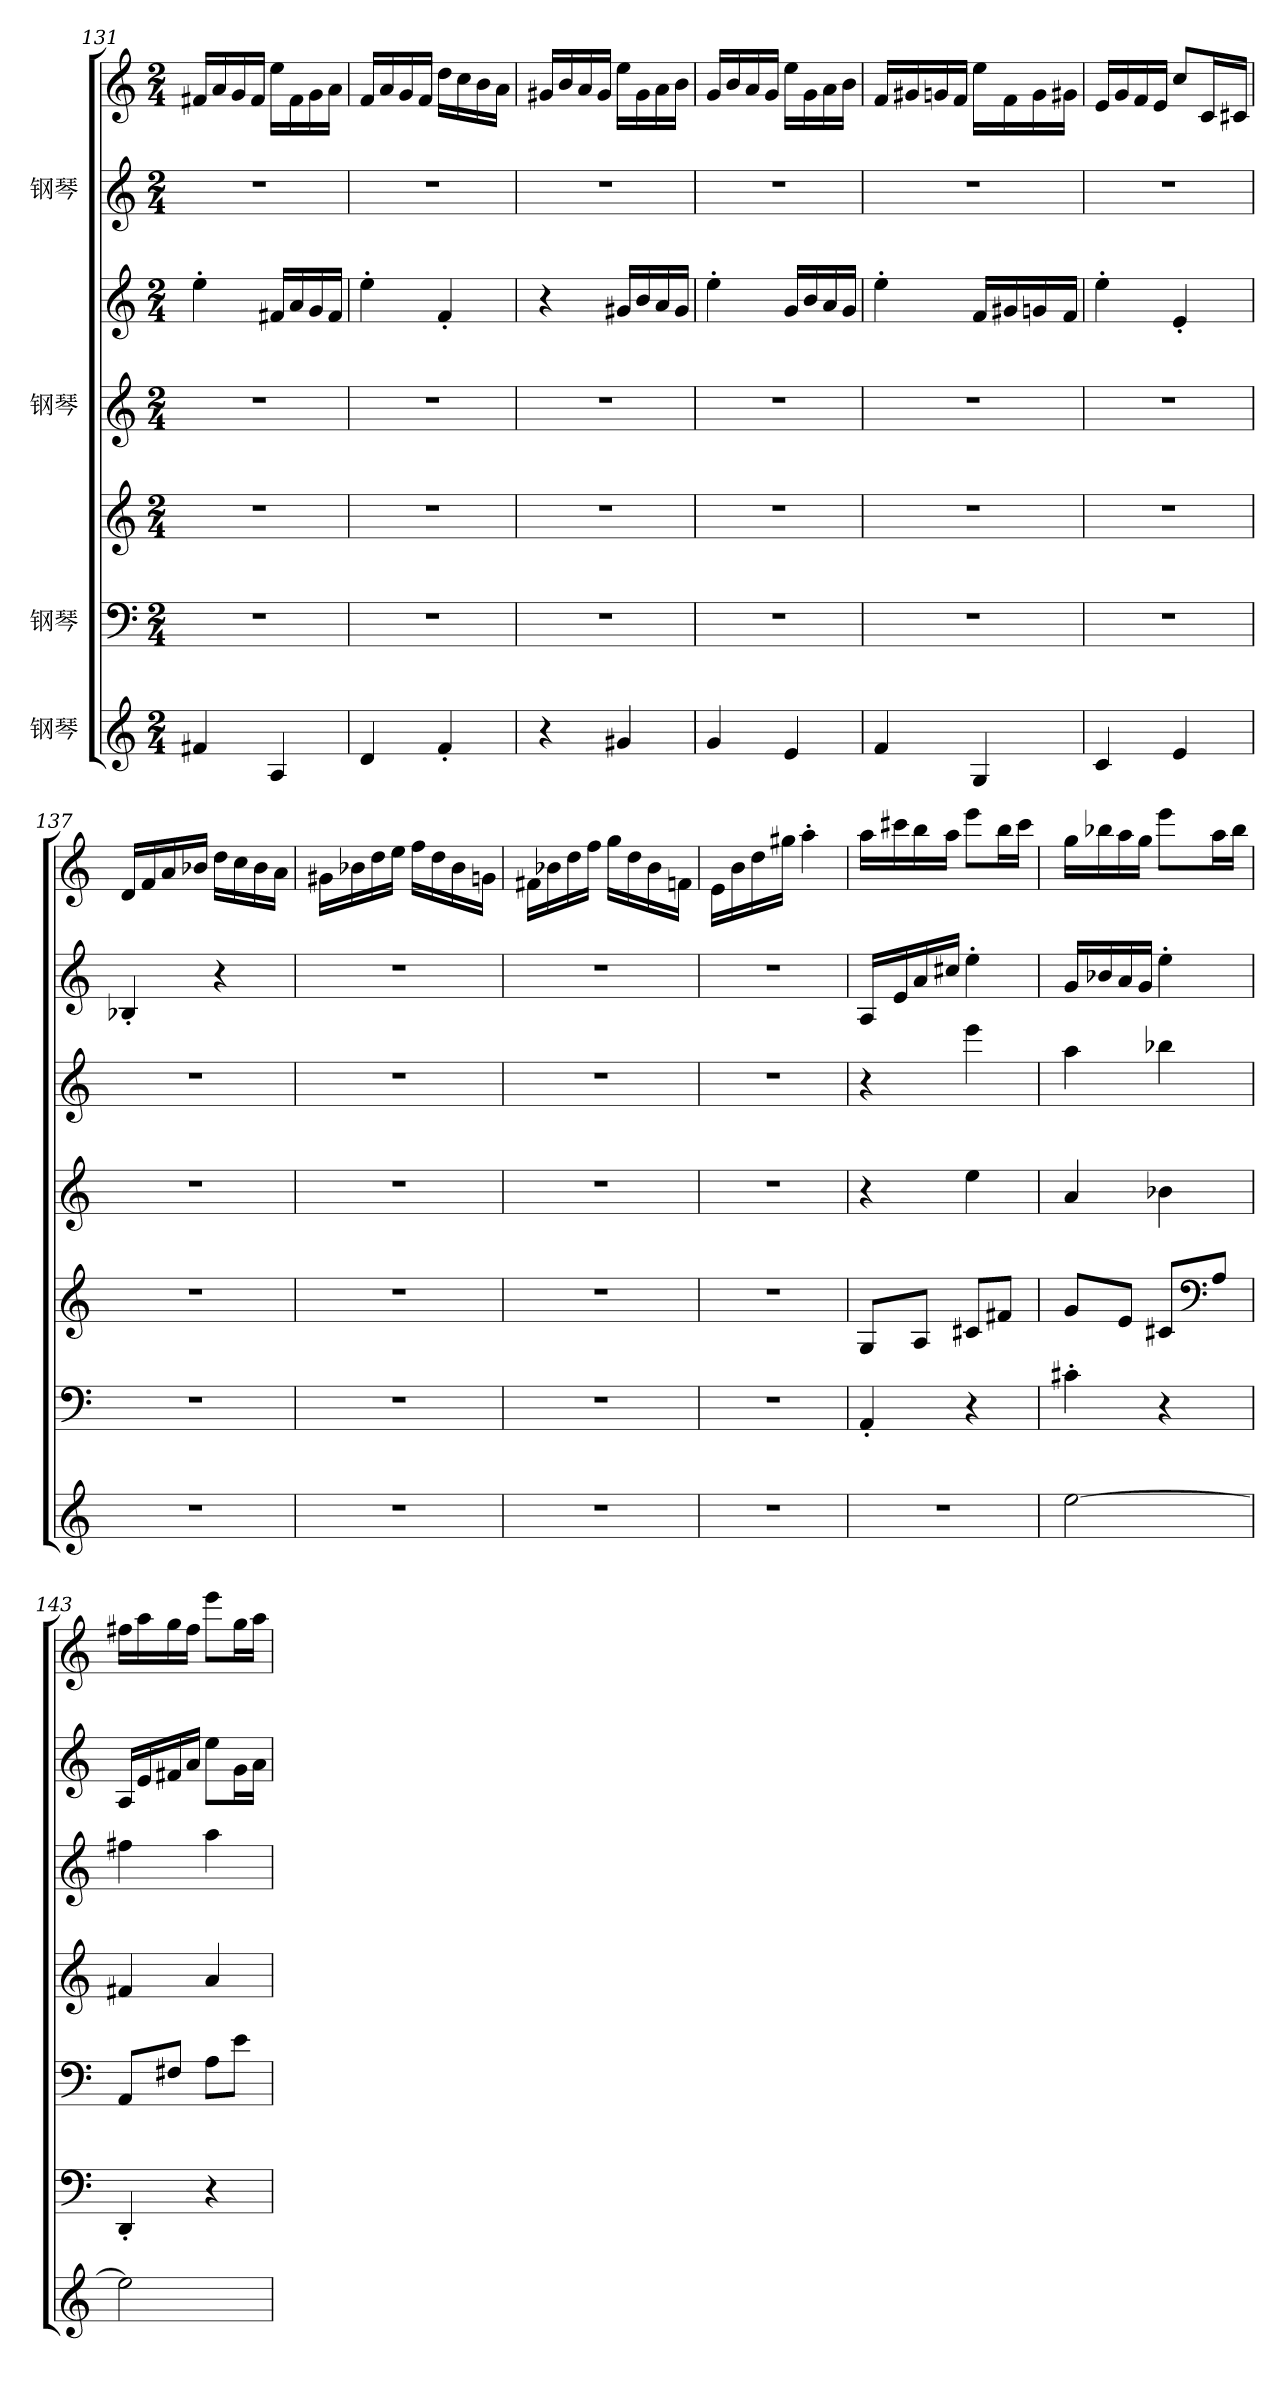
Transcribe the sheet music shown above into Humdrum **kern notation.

**kern	**kern	**kern	**kern	**kern	**kern	**kern
*part4	*part3	*part3	*part2	*part2	*part1	*part1
*staff7	*staff6	*staff5	*staff4	*staff3	*staff2	*staff1
*I"钢琴	*I"钢琴	*	*I"钢琴	*	*I"钢琴	*
*clefG2	*clefF4	*clefG2	*clefG2	*clefG2	*clefG2	*clefG2
*k[]	*k[]	*k[]	*k[]	*k[]	*k[]	*k[]
*M2/4	*M2/4	*M2/4	*M2/4	*M2/4	*M2/4	*M2/4
=131	=131	=131	=131	=131	=131	=131
4f#X/	2r	2r	2r	4ee'\	2r	16f#X/LL
.	.	.	.	.	.	16a/
.	.	.	.	.	.	16g/
.	.	.	.	.	.	16f#/JJ
4A/	.	.	.	16f#X/LL	.	16ee\LL
.	.	.	.	16a/	.	16f#\
.	.	.	.	16g/	.	16g\
.	.	.	.	16f#/JJ	.	16a\JJ
=132	=132	=132	=132	=132	=132	=132
4d/	2r	2r	2r	4ee'\	2r	16f/LL
.	.	.	.	.	.	16a/
.	.	.	.	.	.	16g/
.	.	.	.	.	.	16f/JJ
4f'/	.	.	.	4f'/	.	16dd\LL
.	.	.	.	.	.	16cc\
.	.	.	.	.	.	16b\
.	.	.	.	.	.	16a\JJ
=133	=133	=133	=133	=133	=133	=133
4r	2r	2r	2r	4r	2r	16g#X/LL
.	.	.	.	.	.	16b/
.	.	.	.	.	.	16a/
.	.	.	.	.	.	16g#/JJ
4g#X/	.	.	.	16g#X/LL	.	16ee\LL
.	.	.	.	16b/	.	16g#\
.	.	.	.	16a/	.	16a\
.	.	.	.	16g#/JJ	.	16b\JJ
=134	=134	=134	=134	=134	=134	=134
4g/	2r	2r	2r	4ee'\	2r	16g/LL
.	.	.	.	.	.	16b/
.	.	.	.	.	.	16a/
.	.	.	.	.	.	16g/JJ
4e/	.	.	.	16g/LL	.	16ee\LL
.	.	.	.	16b/	.	16g\
.	.	.	.	16a/	.	16a\
.	.	.	.	16g/JJ	.	16b\JJ
!!LO:PB:g=z
=135	=135	=135	=135	=135	=135	=135
4f/	2r	2r	2r	4ee'\	2r	16f/LL
.	.	.	.	.	.	16g#X/
.	.	.	.	.	.	16gn/
.	.	.	.	.	.	16f/JJ
4G/	.	.	.	16f/LL	.	16ee\LL
.	.	.	.	16g#X/	.	16f\
.	.	.	.	16gn/	.	16g\
.	.	.	.	16f/JJ	.	16g#X\JJ
=136	=136	=136	=136	=136	=136	=136
4c/	2r	2r	2r	4ee'\	2r	16e/LL
.	.	.	.	.	.	16g/
.	.	.	.	.	.	16f/
.	.	.	.	.	.	16e/JJ
4e/	.	.	.	4e'/	.	8cc/L
.	.	.	.	.	.	16c/L
.	.	.	.	.	.	16c#X/JJ
=137	=137	=137	=137	=137	=137	=137
2r	2r	2r	2r	2r	4B-X'/	16d/LL
.	.	.	.	.	.	16f/
.	.	.	.	.	.	16a/
.	.	.	.	.	.	16b-X/JJ
.	.	.	.	.	4r	16dd\LL
.	.	.	.	.	.	16cc\
.	.	.	.	.	.	16b-\
.	.	.	.	.	.	16a\JJ
=138	=138	=138	=138	=138	=138	=138
2r	2r	2r	2r	2r	2r	16g#X\LL
.	.	.	.	.	.	16b-X\
.	.	.	.	.	.	16dd\
.	.	.	.	.	.	16ee\JJ
.	.	.	.	.	.	16ff\LL
.	.	.	.	.	.	16dd\
.	.	.	.	.	.	16b-\
.	.	.	.	.	.	16gn\JJ
!!LO:PB:g=z
=139	=139	=139	=139	=139	=139	=139
2r	2r	2r	2r	2r	2r	16f#X\LL
.	.	.	.	.	.	16b-X\
.	.	.	.	.	.	16dd\
.	.	.	.	.	.	16ff\JJ
.	.	.	.	.	.	16gg\LL
.	.	.	.	.	.	16dd\
.	.	.	.	.	.	16b-\
.	.	.	.	.	.	16fn\JJ
=140	=140	=140	=140	=140	=140	=140
2r	2r	2r	2r	2r	2r	16e\LL
.	.	.	.	.	.	16b\
.	.	.	.	.	.	16dd\
.	.	.	.	.	.	16gg#X\JJ
.	.	.	.	.	.	4aa'\
=141	=141	=141	=141	=141	=141	=141
2r	4AA'/	8G/L	4r	4r	16A/LL	16aa\LL
.	.	.	.	.	16e/	16ccc#X\
.	.	8A/J	.	.	16a/	16bb\
.	.	.	.	.	16cc#X/JJ	16aa\JJ
.	4r	8c#X/L	4ee\	4eee\	4ee'\	8eee\L
.	.	8f#X/J	.	.	.	16bb\L
.	.	.	.	.	.	16ccc#\JJ
=142	=142	=142	=142	=142	=142	=142
[2ee\	4c#X'\	8g/L	4a/	4aa\	16g/LL	16gg\LL
.	.	.	.	.	16b-X/	16bb-X\
.	.	8e/J	.	.	16a/	16aa\
.	.	.	.	.	16g/JJ	16gg\JJ
.	4r	8c#X/L	4b-X\	4bb-X\	4ee'\	8eee\L
*	*	*clefF4	*	*	*	*
.	.	8A/J	.	.	.	16aa\L
.	.	.	.	.	.	16bb-\JJ
!!LO:PB:g=z
=143	=143	=143	=143	=143	=143	=143
2ee\]	4DD'/	8AA/L	4f#X/	4ff#X\	16A/LL	16ff#X\LL
.	.	.	.	.	16e/	16aa\
.	.	8F#X/J	.	.	16f#X/	16gg\
.	.	.	.	.	16a/JJ	16ff#\JJ
.	4r	8A\L	4a/	4aa\	8ee\L	8eee\L
.	.	8e\J	.	.	16g\L	16gg\L
.	.	.	.	.	16a\JJ	16aa\JJ
=	=	=	=	=	=	=
*-	*-	*-	*-	*-	*-	*-
